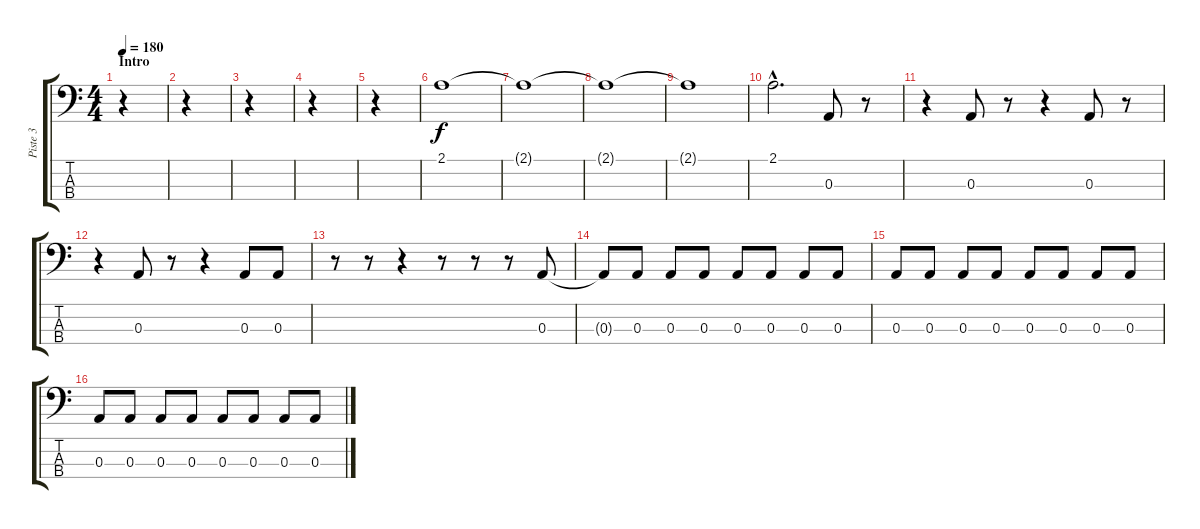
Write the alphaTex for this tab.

\track ("Piste 3" "Piste 3") {instrument electricbassfinger}
\staff {score tabs}
\tuning (G2 D2 A1 E1) {hide}
\ts (4 4)
\section ("" "Intro")
\tempo 180
\clef f4
\ks c
r.4{dy f instrument electricbassfinger} |
r.4 |
r.4 |
r.4 |
r.4 |
2.1.1 |
2.1{t}.1 |
2.1{t}.1 |
2.1{t}.1 |
2.1{hac}.2{d} 0.3.8 r.8 |
r.4 0.3.8 r.8 r.4 0.3.8 r.8 |
r.4 0.3.8 r.8 r.4 0.3.8 0.3.8 |
r.8 r.8 r.4 r.8 r.8 r.8 0.3.8 |
0.3{t}.8 0.3.8 0.3.8 0.3.8 0.3.8 0.3.8 0.3.8 0.3.8 |
0.3.8 0.3.8 0.3.8 0.3.8 0.3.8 0.3.8 0.3.8 0.3.8 |
0.3.8 0.3.8 0.3.8 0.3.8 0.3.8 0.3.8 0.3.8 0.3.8
